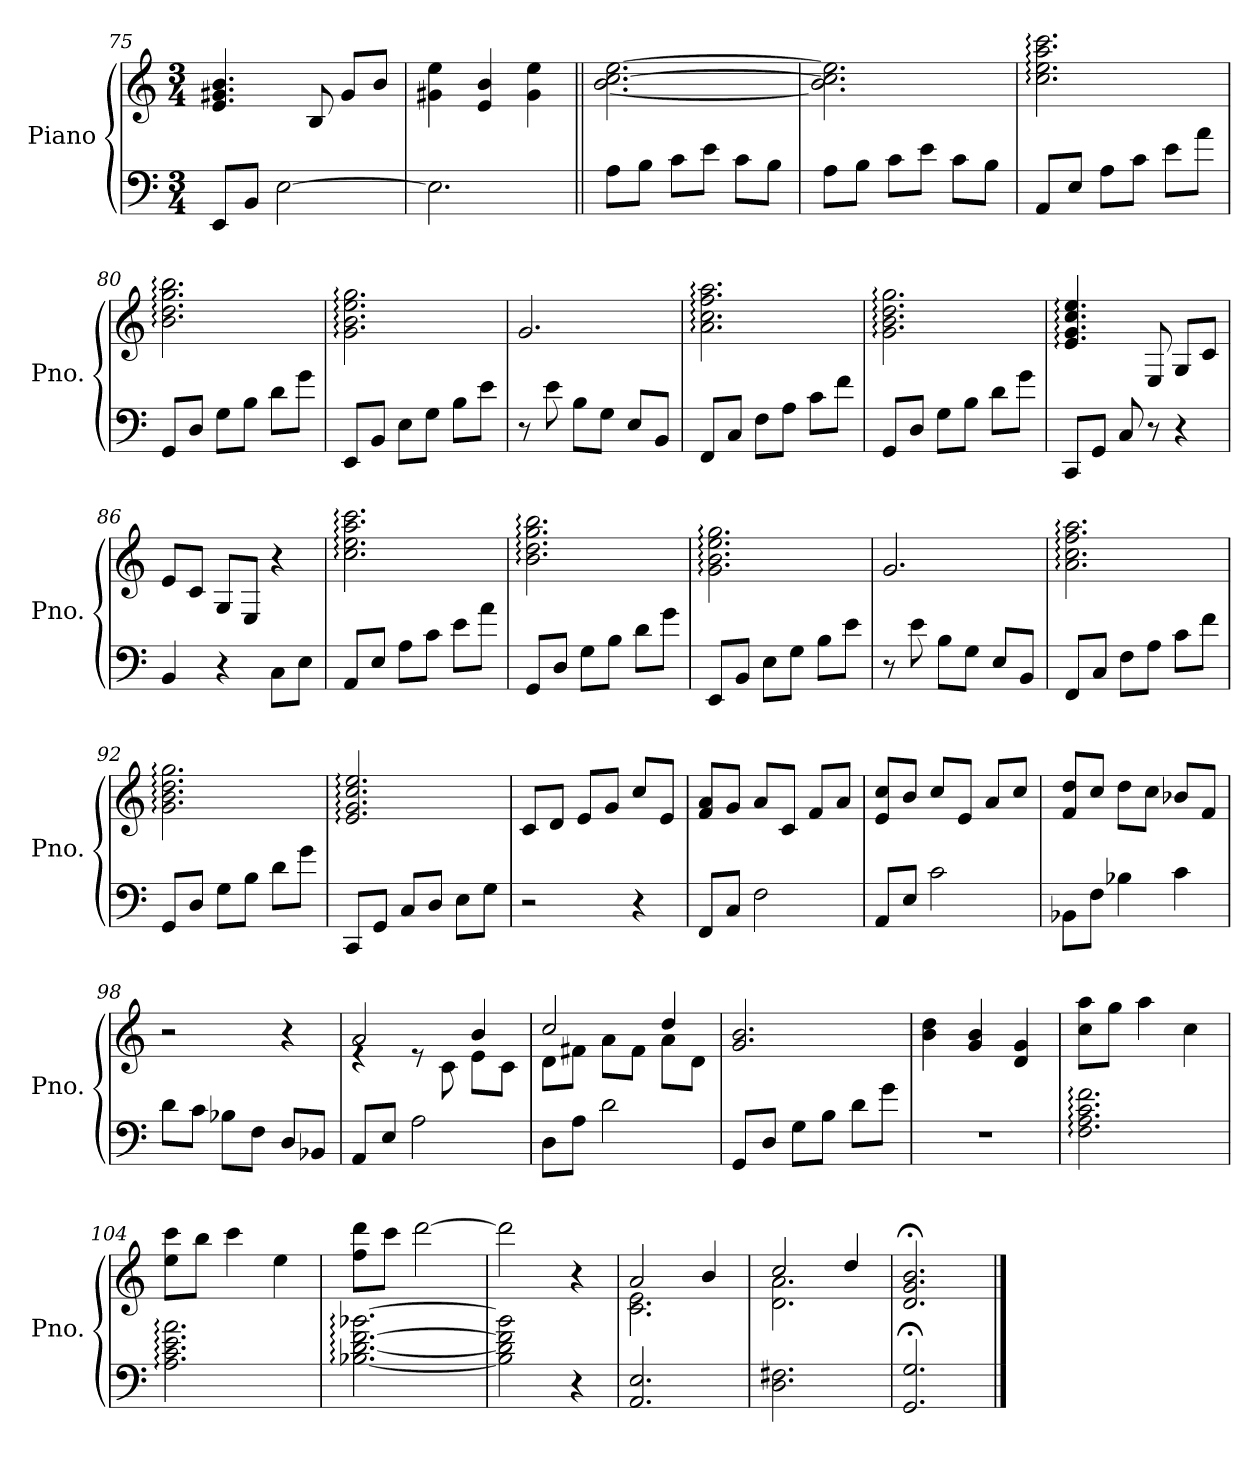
**kern	**kern
*part1	*part1
*staff2	*staff1
*I"Piano	*
*I'Pno.	*
*clefF4	*clefG2
*k[]	*k[]
*M3/4	*M3/4
=75	=75
8EE/L	4.e/ 4.g#X/ 4.b/
8BB/J	.
[2E\	.
.	8B/
.	8g#/L
.	8b/J
=76	=76
2.E\]	4g#X\ 4ee\
.	4e/ 4b/
.	4g#\ 4ee\
!!LO:PB:g=z
=77||	=77||
8A\L	[2.b\ [2.cc\ [2.ee\
8B\J	.
8c\L	.
8e\J	.
8c\L	.
8B\J	.
=78	=78
8A\L	2.b\] 2.cc\] 2.ee\]
8B\J	.
8c\L	.
8e\J	.
8c\L	.
8B\J	.
=79	=79
8AA/L	2.cc\: 2.ee\: 2.aa\: 2.ccc\:
8E/J	.
8A\L	.
8c\J	.
8e\L	.
8a\J	.
=80	=80
8GG/L	2.b\: 2.dd\: 2.gg\: 2.bb\:
8D/J	.
8G\L	.
8B\J	.
8d\L	.
8g\J	.
=81	=81
8EE/L	2.g\: 2.b\: 2.ee\: 2.gg\:
8BB/J	.
8E\L	.
8G\J	.
8B\L	.
8e\J	.
=82	=82
8r	2.g/
8e\	.
8B\L	.
8G\J	.
8E/L	.
8BB/J	.
!!LO:LB:g=z
=83	=83
8FF/L	2.a\: 2.cc\: 2.ff\: 2.aa\:
8C/J	.
8F\L	.
8A\J	.
8c\L	.
8f\J	.
=84	=84
8GG/L	2.g\: 2.b\: 2.dd\: 2.gg\:
8D/J	.
8G\L	.
8B\J	.
8d\L	.
8g\J	.
=85	=85
8CC/L	4.e/: 4.g/: 4.cc/: 4.ee/:
8GG/J	.
8C/	.
8r	8E/
4r	8G/L
.	8c/J
=86	=86
4BB/	8e/L
.	8c/J
4r	8G/L
.	8E/J
8C\L	4r
8E\J	.
=87	=87
8AA/L	2.cc\: 2.ee\: 2.aa\: 2.ccc\:
8E/J	.
8A\L	.
8c\J	.
8e\L	.
8a\J	.
=88	=88
8GG/L	2.b\: 2.dd\: 2.gg\: 2.bb\:
8D/J	.
8G\L	.
8B\J	.
8d\L	.
8g\J	.
!!LO:LB:g=z
=89	=89
8EE/L	2.g\: 2.b\: 2.ee\: 2.gg\:
8BB/J	.
8E\L	.
8G\J	.
8B\L	.
8e\J	.
=90	=90
8r	2.g/
8e\	.
8B\L	.
8G\J	.
8E/L	.
8BB/J	.
=91	=91
8FF/L	2.a\: 2.cc\: 2.ff\: 2.aa\:
8C/J	.
8F\L	.
8A\J	.
8c\L	.
8f\J	.
=92	=92
8GG/L	2.g\: 2.b\: 2.dd\: 2.gg\:
8D/J	.
8G\L	.
8B\J	.
8d\L	.
8g\J	.
=93	=93
8CC/L	2.e/: 2.g/: 2.cc/: 2.ee/:
8GG/J	.
8C/L	.
8D/J	.
8E\L	.
8G\J	.
=94	=94
2r	8c/L
.	8d/J
.	8e/L
.	8g/J
4r	8cc/L
.	8e/J
!!LO:LB:g=z
=95	=95
8FF/L	8f/ 8a/L
8C/J	8g/J
2F\	8a/L
.	8c/J
.	8f/L
.	8a/J
=96	=96
8AA/L	8e/ 8cc/L
8E/J	8b/J
2c\	8cc/L
.	8e/J
.	8a/L
.	8cc/J
=97	=97
8BB-X\L	8f/ 8dd/L
8F\J	8cc/J
4B-X\	8dd\L
.	8cc\J
4c\	8b-X/L
.	8f/J
=98	=98
8d\L	2r
8c\J	.
8B-X\L	.
8F\J	.
8D/L	4r
8BB-X/J	.
=99	=99
*	*^
8AA/L	2a/	4re
8E/J	.	.
2A\	.	8re
.	.	8c\
.	4b/	8e\L
.	.	8c\J
=100	=100	=100
8D\L	2cc/	8d\L
8A\J	.	8f#X\J
2d\	.	8a\L
.	.	8f#\J
.	4dd/	8a\L
.	.	8d\J
*	*v	*v
!!LO:LB:g=z
=101	=101
8GG/L	2.g/ 2.b/
8D/J	.
8G\L	.
8B\J	.
8d\L	.
8g\J	.
=102	=102
2.r	4b\ 4dd\
.	4g/ 4b/
.	4d/ 4g/
=103	=103
2.F\: 2.A\: 2.c\: 2.f\:	8cc\ 8aa\L
.	8gg\J
.	4aa\
.	4cc\
=104	=104
2.A\: 2.c\: 2.e\: 2.a\:	8ee\ 8ccc\L
.	8bb\J
.	4ccc\
.	4ee\
=105	=105
[2.B-X\: [2.d\: [2.f\: [2.b-X\:	8ff\ 8ddd\L
.	8ccc\J
.	[2ddd\
=106	=106
2B-\] 2d\] 2f\] 2b-\]	2ddd\]
4r	4r
=107	=107
*	*^
2.AA/ 2.E/	2a/	2.c\ 2.e\
.	4b/	.
=108	=108	=108
2.D\ 2.F#X\	2cc/	2.d\ 2.a\
.	4dd/	.
*	*v	*v
=109	=109
2.GG/;< 2.G/;<	2.d/;< 2.g/;< 2.b/;<
==	==
*-	*-
